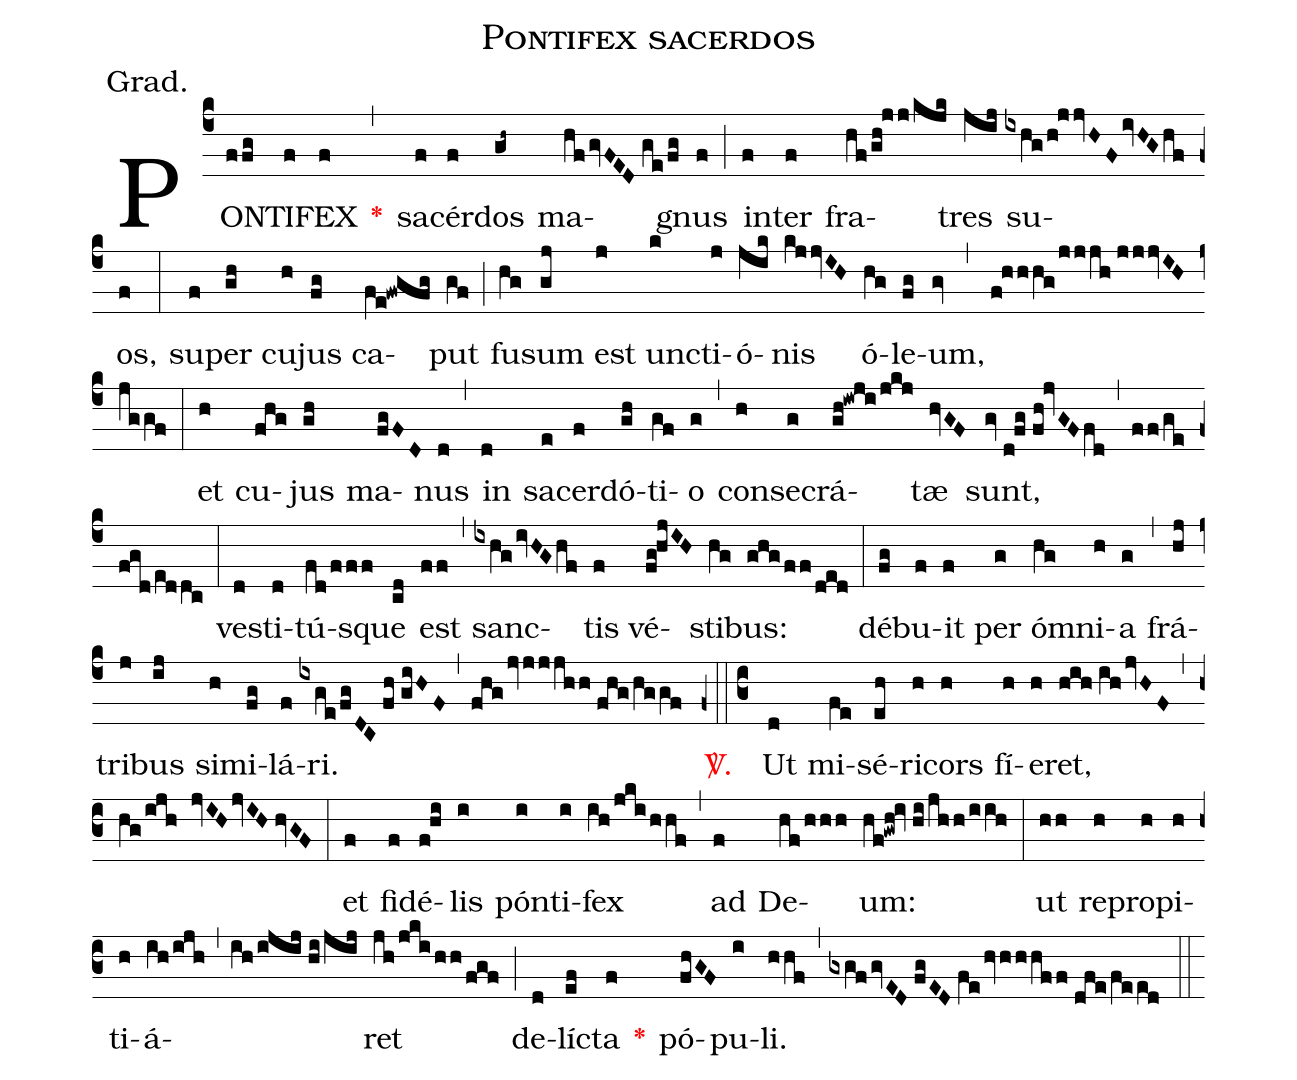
name:Pontifex sacerdos;
annotation:Grad.;
mode:V.;
office-part:Gradual;
%%
(c4) PON(ffg)TI(f)FEX(f) <v>\red{*}</v>(,) sa(f)cér(f)dos(gh~) ma(hfgvFED//ge/fg)gnus(f) (;) in(f)ter(f) fra(hf/gh!jj/kjk)tres(jij) su(ixhg/h!jjvHFivHGhf)os,(f) (:) su(f)per(gh) cu(h)jus(fg) ca(fe!fwgfg)put(gf) (;) fu(hg)sum(gj) est(j) unc(k)ti(j)ó(jik)nis(kjjvIH) ó(hg)le(fg)um,(gv) (,) (f!hhhg/jjjh//jjjvIH/jggf) (:) et(h) cu(fhg)jus(gh) ma(fgFD)nus(d) (,) in(d) sa(e)cer(f)dó(gh)ti(gf)o(g) (,) con(h)se(g)crá(gh!iwji/jkj)tæ(hvGF) sunt,(gv//d!fg//fh!jvGFfd) (,) (ff/ge/fgd/eddc) (:) ve(d)sti(d)tú(fd/fff)sque(cd) est(ff) (,) sanc(ixhgivHGhf)tis(f) vé(fg!hjIH)sti(hg)bus:(ghg/ff/ded) (:) dé(fg)bu(f)it(f) per(g) ó(hg)mni(h)a(g) (,) frá(hj)tri(j)bus(ij) si(h)mi(fg)lá(f)ri.(ixge/fgDC//fh//giHF) (,) (fhg/jvjjjhh//fhg/hggf) <v>\red{\Vbar.}</v>(z0::c3) Ut(d) mi(fe)sé(eh)ri(h)cors(h) fí(h)e(h)ret,(hih//ihjvHF) (,) (hg/ijh jvIHjvIH//hvGF) (:) et(f) fi(f)dé(f!hi)lis(i) pón(i)ti(i)fex(ih/jki/hhf) (,) ad(f) De(hf/hhh)um:(hf!gwh!iv//hi/jhh/iih) (:) ut(hh) re(h)pro(h)pi(h)ti(h)á(ih/ijh,ih/ijij//hi/jij)ret(jh/jki/hh/fgf) (;) de(d)lí(ef)cta(f) <v>\red{*}</v>() pó(fhGF)pu(i)li.(hhf) (,) (gxgf/gvED//fgED//fe/hvhhhff//dfe/feed) (::)
